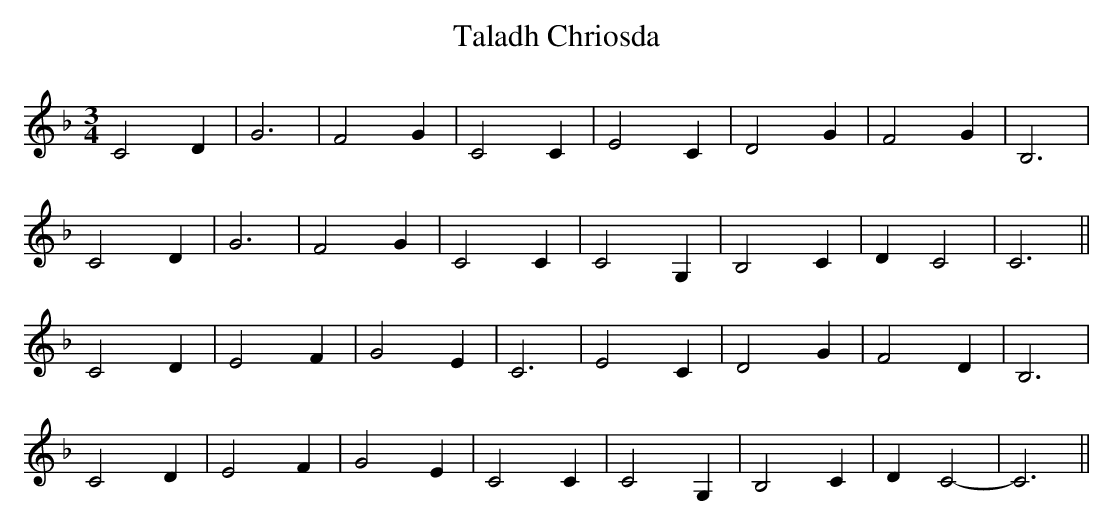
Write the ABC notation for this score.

X:1
T: Taladh Chriosda
M: 3/4
L: 1/8
K: Cmaj
K:Cmix
C4D2|G6|F4G2|C4C2|E4C2|D4G2|F4G2|B,6|
C4D2|G6|F4G2|C4C2|C4G,2|B,4C2|D2C4|C6||
C4D2|E4F2|G4E2|C6|E4C2|D4G2|F4D2|B,6|
C4D2|E4F2|G4E2|C4C2|C4G,2|B,4C2|D2C4-|C6||
